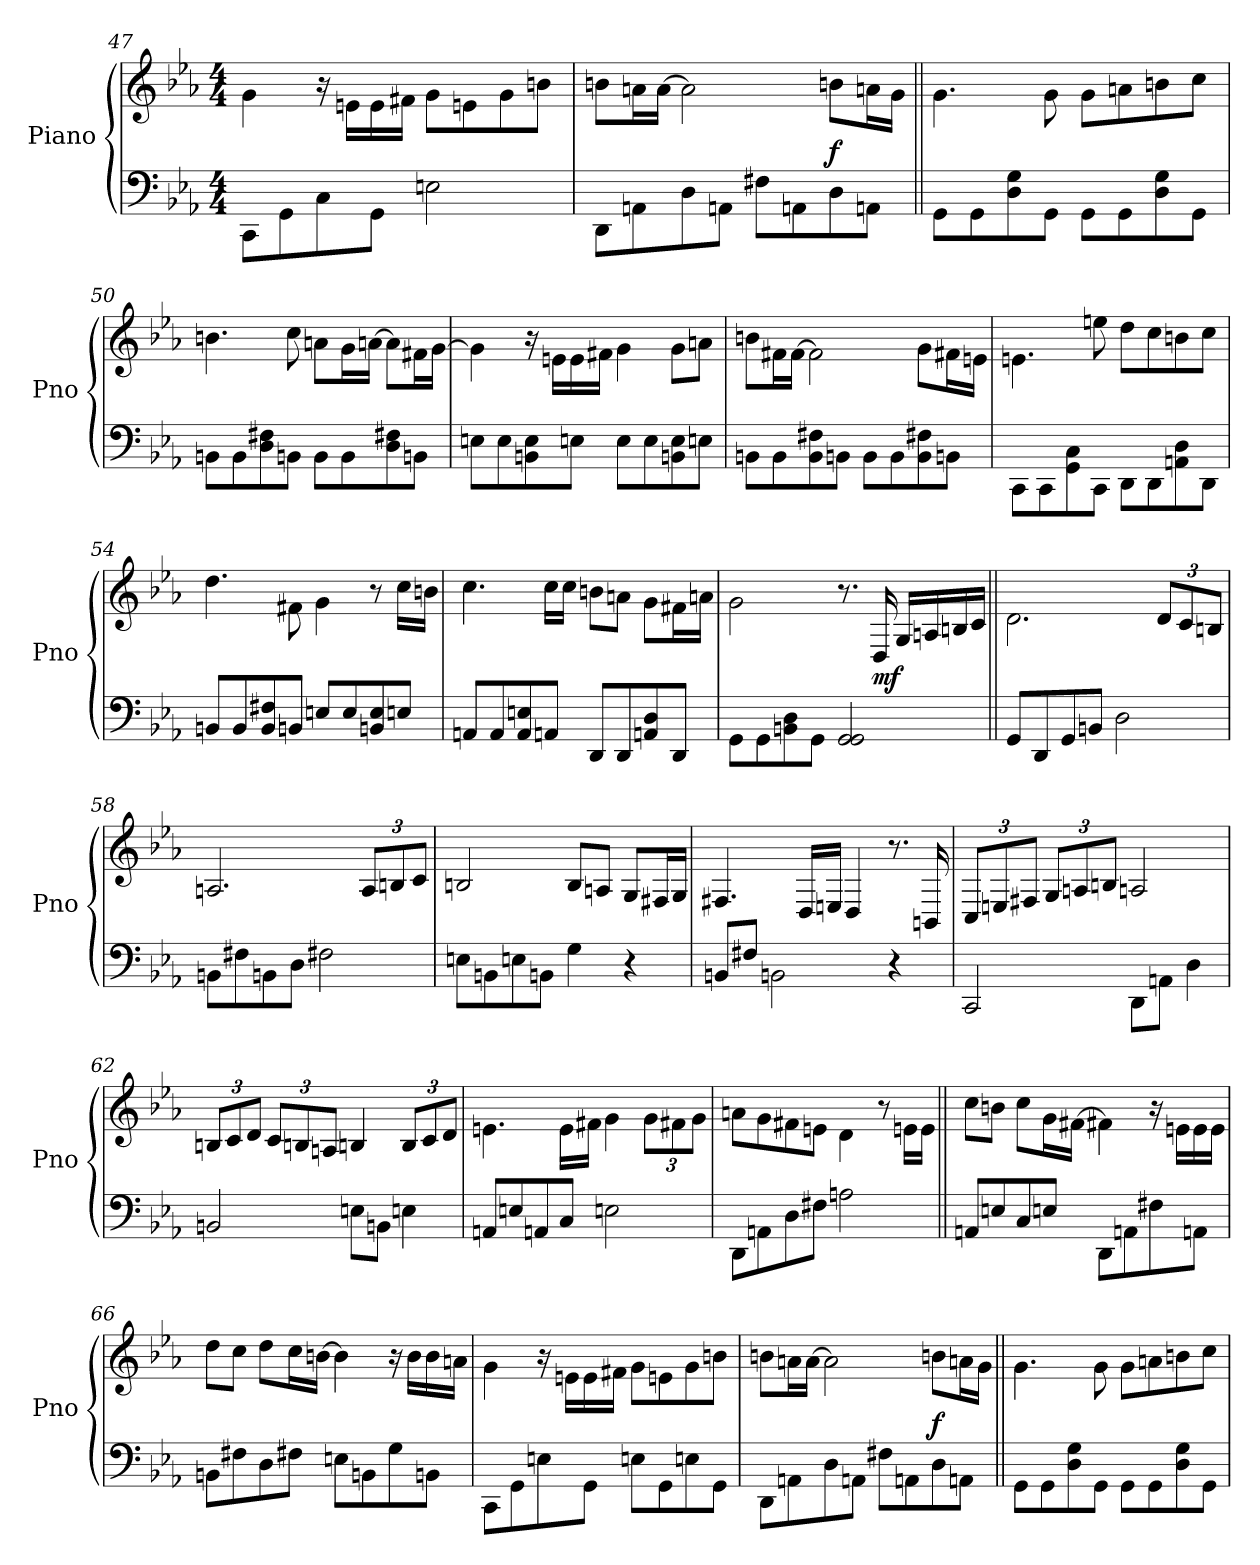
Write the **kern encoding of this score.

**kern	**dynam	**kern	**dynam
*part2	*part2	*part1	*part1
*staff2	*staff2	*staff1	*staff1
*I"Piano	*	*I"Piano	*
*I'Pno	*	*I'Pno	*
*clefF4	*	*clefG2	*
*k[b-e-a-]	*	*k[b-e-a-]	*
*M4/4	*	*M4/4	*
=47	=47	=47	=47
8CC\L	.	4g\	.
8GG\	.	.	.
8C\	.	16r	.
.	.	16en\LL	.
8GG\J	.	16e\	.
.	.	16f#X\JJ	.
2En\	.	8g\L	.
.	.	8en\	.
.	.	8g\	.
.	.	8bn\J	.
!!LO:LB:g=z
=48	=48	=48	=48
8DD\L	.	8bn\L	.
8AAn\	.	16an\L	.
.	.	[16a\JJ	.
8D\	.	2a\]	.
8AAn\J	.	.	.
8F#X\L	.	.	.
8AAn\	.	.	.
!	!LO:DY:a	!	!
8D\	f	8bn\L	.
8AAn\J	.	16an\L	.
.	.	16g\JJ	.
=49||	=49||	=49||	=49||
8GG\L	.	4.g\	.
8GG\	.	.	.
8D 8G	.	.	.
8GG\J	.	8g\	.
8GG\L	.	8g\L	.
8GG\	.	8an\	.
8D 8G	.	8bn\	.
8GG\J	.	8cc\J	.
=50	=50	=50	=50
8BBn\L	.	4.bn\	.
8BB\	.	.	.
8D 8F#X	.	.	.
8BBn\J	.	8cc\	.
8BB\L	.	8an\L	.
8BB\	.	16g\L	.
.	.	[16an\JJ	.
8D 8F#X	.	8a\L]	.
8BBn\J	.	16f#X\L	.
.	.	[16g\JJ	.
!!LO:LB:g=z
=51	=51	=51	=51
8En\L	.	4g\]	.
8E\	.	.	.
8BBn 8E	.	16r	.
.	.	16en\LL	.
8En\J	.	16e\	.
.	.	16f#X\JJ	.
8E\L	.	4g\	.
8E\	.	.	.
8BBn 8E	.	8g\L	.
8En\J	.	8an\J	.
=52	=52	=52	=52
8BBn\L	.	8bn\L	.
8BB\	.	16f#X\L	.
.	.	[16f#\JJ	.
8F#X 8BB	.	2f#\]	.
8BBn\J	.	.	.
8BB\L	.	.	.
8BB\	.	.	.
8F#X 8BB	.	8g\L	.
8BBn\J	.	16f#X\L	.
.	.	16en\JJ	.
=53	=53	=53	=53
8CC\L	.	4.en\	.
8CC\	.	.	.
8GG 8C	.	.	.
8CC\J	.	8een\	.
8DD\L	.	8dd\L	.
8DD\	.	8cc\	.
8AAn 8D	.	8bn\	.
8DD\J	.	8cc\J	.
!!LO:PB:g=z
=54	=54	=54	=54
8BBn/L	.	4.dd\	.
8BB/	.	.	.
8F#X 8BB	.	.	.
8BBn/J	.	8f#X\	.
8En/L	.	4g\	.
8E/	.	.	.
8BBn 8E	.	8r	.
8En/J	.	16cc\LL	.
.	.	16bn\JJ	.
=55	=55	=55	=55
8AAn/L	.	4.cc\	.
8AA/	.	.	.
8En 8AA	.	.	.
8AAn/J	.	16cc\LL	.
.	.	16cc\JJ	.
8DD/L	.	8bn\L	.
8DD/	.	8an\J	.
8AAn 8D	.	8g\L	.
8DD/J	.	16f#X\L	.
.	.	16an\JJ	.
=56	=56	=56	=56
8GG\L	.	2g\	.
8GG\	.	.	.
8BBn 8D	.	.	.
8GG\J	.	.	.
2GG 2GG	.	8.r	.
!	!	!	!LO:DY:b
.	.	16D/	mf
.	.	16G/LL	.
.	.	16An/	.
.	.	16Bn/	.
.	.	16c/JJ	.
!!LO:LB:g=z
=57||	=57||	=57||	=57||
8GG/L	.	2.d\	.
8DD/	.	.	.
8GG/	.	.	.
8BBn/J	.	.	.
2D\	.	.	.
.	.	12d/L	.
.	.	12c/	.
.	.	12Bn/J	.
=58	=58	=58	=58
8BBn\L	.	2.An/	.
8F#X\	.	.	.
8BBn\	.	.	.
8D\J	.	.	.
2F#X\	.	.	.
.	.	12A/L	.
.	.	12Bn/	.
.	.	12c/J	.
=59	=59	=59	=59
8En\L	.	2Bn/	.
8BBn\	.	.	.
8En\	.	.	.
8BBn\J	.	.	.
4G\	.	8B/L	.
.	.	8An/J	.
4r	.	8G/L	.
.	.	16F#X/L	.
.	.	16G/JJ	.
=60	=60	=60	=60
8BBn/L	.	4.F#/	.
8F#X/J	.	.	.
2BBn\	.	.	.
.	.	16D/LL	.
.	.	16En/JJ	.
.	.	4D/	.
4r	.	8.r	.
.	.	16BBn/	.
!!LO:LB:g=z
=61	=61	=61	=61
2CC/	.	12C/L	.
.	.	12En/	.
.	.	12F#X/J	.
.	.	12G/L	.
.	.	12An/	.
.	.	12Bn/J	.
8DD\L	.	2An/	.
8AAn\J	.	.	.
4D\	.	.	.
=62	=62	=62	=62
2BBn/	.	12Bn/L	.
.	.	12c/	.
.	.	12d/J	.
.	.	12c/L	.
.	.	12Bn/	.
.	.	12An/J	.
8En\L	.	4Bn/	.
8BBn\J	.	.	.
4En\	.	12B/L	.
.	.	12c/	.
.	.	12d/J	.
=63	=63	=63	=63
8AAn/L	.	4.en\	.
8En/	.	.	.
8AAn/	.	.	.
8C/J	.	16e\LL	.
.	.	16f#X\JJ	.
2En\	.	4g\	.
.	.	12g\L	.
.	.	12f#X\	.
.	.	12g\J	.
=64	=64	=64	=64
8DD\L	.	8an\L	.
8AAn\	.	8g\	.
8D\	.	8f#X\	.
8F#X\J	.	8en\J	.
2An\	.	4d\	.
.	.	8r	.
.	.	16en\LL	.
.	.	16e\JJ	.
!!LO:LB:g=z
=65||	=65||	=65||	=65||
8AAn/L	.	8cc\L	.
8En/	.	8bn\J	.
8C/	.	8cc\L	.
8En/J	.	16g\L	.
.	.	[16f#X\JJ	.
8DD\L	.	4f#X\]	.
8AAn\	.	.	.
8F#X\	.	16r	.
.	.	16en\LL	.
8AAn\J	.	16e\	.
.	.	16e\JJ	.
=66	=66	=66	=66
8BBn\L	.	8dd\L	.
8F#X\	.	8cc\J	.
8D\	.	8dd\L	.
8F#X\J	.	16cc\L	.
.	.	[16bn\JJ	.
8En\L	.	4bn\]	.
8BBn\	.	.	.
8G\	.	16r	.
.	.	16b\LL	.
8BBn\J	.	16b\	.
.	.	16an\JJ	.
=67	=67	=67	=67
8CC\L	.	4g\	.
8GG\	.	.	.
8En\	.	16r	.
.	.	16en\LL	.
8GG\J	.	16e\	.
.	.	16f#X\JJ	.
8En\L	.	8g\L	.
8GG\	.	8en\	.
8En\	.	8g\	.
8GG\J	.	8bn\J	.
!!LO:LB:g=z
=68	=68	=68	=68
8DD\L	.	8bn\L	.
8AAn\	.	16an\L	.
.	.	[16a\JJ	.
8D\	.	2a\]	.
8AAn\J	.	.	.
8F#X\L	.	.	.
8AAn\	.	.	.
!	!LO:DY:a	!	!
8D\	f	8bn\L	.
8AAn\J	.	16an\L	.
.	.	16g\JJ	.
=69||	=69||	=69||	=69||
8GG\L	.	4.g\	.
8GG\	.	.	.
8D 8G	.	.	.
8GG\J	.	8g\	.
8GG\L	.	8g\L	.
8GG\	.	8an\	.
8D 8G	.	8bn\	.
8GG\J	.	8cc\J	.
=	=	=	=
*-	*-	*-	*-
